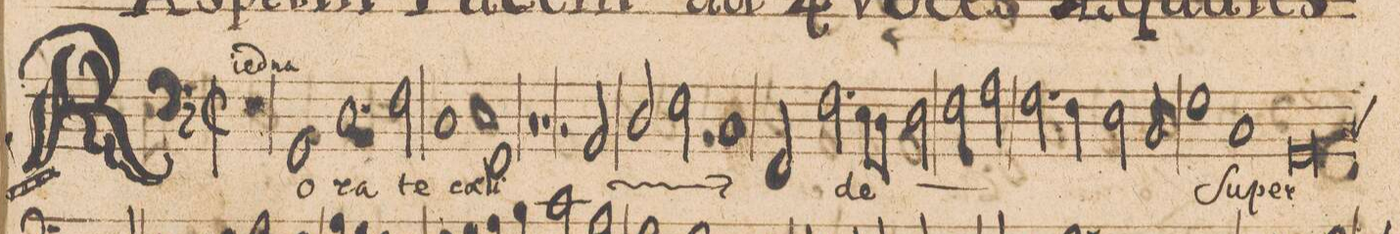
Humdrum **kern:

**kern	**text
*I"[BASSVS.]	*
*clefF4	*
*k[]	*
*met(C|)	*
*M2/1	*
1r	.
1GG	Ro-
=2-	=2-
1.D	-ra-
*2\right	*
2F\	-te
=3-	=3-
1C	cae-
1FF	-li
=4-	=4-
0r	.
=5-	=5-
1r	.
2r	.
*	*ij
2AA/	Ro-
=6-	=6-
2D/	-ra-
2F\	-te
1C	cae-
=7-	=7-
2FF/	-li
*	*Xij
2.F\	de-
8E\L	.
8D\J	.
2E\	.
=8-	=8-
2F\	.
2A\	.
2.G\	.
4F\	.
=9-	=9-
2E\	.
2C/	.
1G	.
=10-	=10-
1C	-ſu-
0GG	-per
=11-	=11-
*custos:C	*
*-	*-
